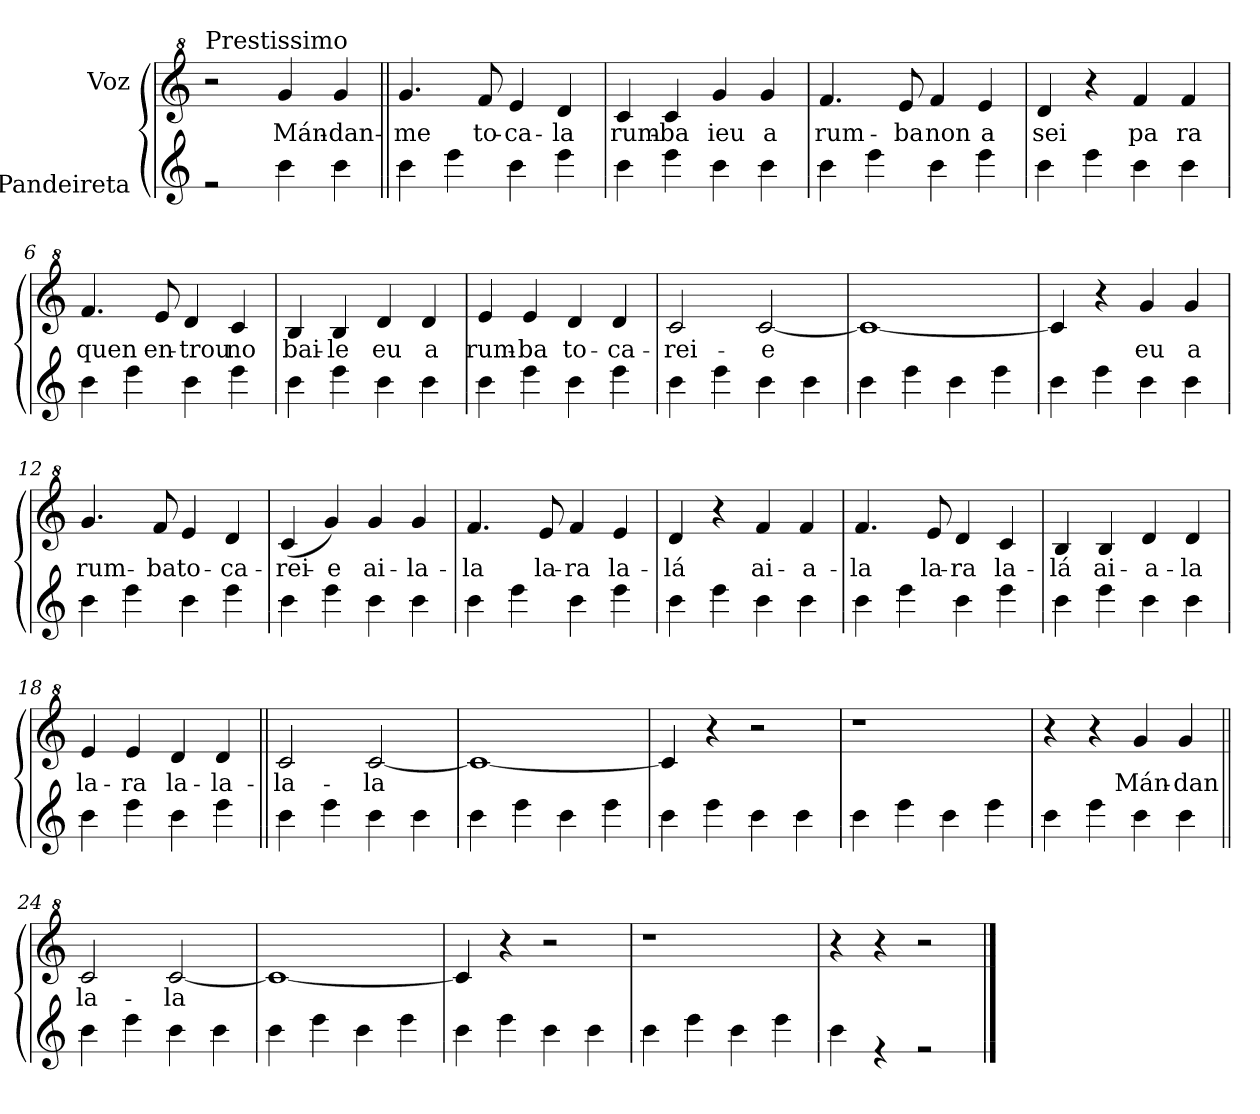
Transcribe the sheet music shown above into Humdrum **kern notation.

**kern	**kern	**text
*part2	*part1	*part1
*staff2	*staff1	*staff1
*I"Pandeireta	*I"Voz	*
*stria1	*	*
*clefG2	*clefG^2	*
*k[]	*k[]	*
*C:	*C:	*
=1	=1	=1
!	!LO:TX:a:t=Prestissimo	!
2r	2r	.
4b\	4gg/	Mán-
4b\	4gg/	-dan-
=2||	=2||	=2||
4b\	4.gg/	-me
4dd\	.	.
.	8ff/	to-
4b\	4ee/	-ca-
4dd\	4dd/	-la
=3	=3	=3
4b\	4cc/	rum-
4dd\	4cc/	-ba
4b\	4gg/	ieu
4b\	4gg/	a
=4	=4	=4
4b\	4.ff/	rum-
4dd\	.	.
.	8ee/	-ba
4b\	4ff/	non
4dd\	4ee/	a
=5	=5	=5
4b\	4dd/	sei
4dd\	4r	.
4b\	4ff/	pa
4b\	4ff/	ra
!!LO:LB:g=z
=6	=6	=6
4b\	4.ff/	quen
4dd\	.	.
.	8ee/	en-
4b\	4dd/	-trou
4dd\	4cc/	no
=7	=7	=7
4b\	4b/	bai-
4dd\	4b/	-le
4b\	4dd/	eu
4b\	4dd/	a
=8	=8	=8
4b\	4ee/	rum-
4dd\	4ee/	-ba
4b\	4dd/	to-
4dd\	4dd/	-ca-
=9	=9	=9
4b\	2cc/	-rei-
4dd\	.	.
4b\	[2cc/	-e
4b\	.	.
=10	=10	=10
4b\	1cc_	.
4dd\	.	.
4b\	.	.
4dd\	.	.
=11	=11	=11
4b\	4cc/]	.
4dd\	4r	.
4b\	4gg/	eu
4b\	4gg/	a
!!LO:LB:g=z
=12	=12	=12
4b\	4.gg/	rum-
4dd\	.	.
.	8ff/	-ba
4b\	4ee/	to-
4dd\	4dd/	-ca-
=13	=13	=13
4b\	(4cc/	-rei-
4dd\	4gg/)	-e
4b\	4gg/	ai-
4b\	4gg/	-la-
=14	=14	=14
4b\	4.ff/	-la
4dd\	.	.
.	8ee/	la-
4b\	4ff/	-ra
4dd\	4ee/	la-
=15	=15	=15
4b\	4dd/	-lá
4dd\	4r	.
4b\	4ff/	ai-
4b\	4ff/	-a-
=16	=16	=16
4b\	4.ff/	-la
4dd\	.	.
.	8ee/	la-
4b\	4dd/	-ra
4dd\	4cc/	la-
=17	=17	=17
4b\	4b/	-lá
4dd\	4b/	ai-
4b\	4dd/	-a-
4b\	4dd/	-la
!!LO:LB:g=z
=18	=18	=18
4b\	4ee/	la-
4dd\	4ee/	-ra
4b\	4dd/	la-
4dd\	4dd/	-la-
=19||	=19||	=19||
4b\	2cc/	-la-
4dd\	.	.
4b\	[2cc/	-la
4b\	.	.
=20	=20	=20
4b\	1cc_	.
4dd\	.	.
4b\	.	.
4dd\	.	.
=21	=21	=21
4b\	4cc/]	.
4dd\	4r	.
4b\	2r	.
4b\	.	.
=22	=22	=22
4b\	1r	.
4dd\	.	.
4b\	.	.
4dd\	.	.
=23	=23	=23
4b\	4r	.
4dd\	4r	.
4b\	4gg/	-Mán-
4b\	4gg/	-dan
=24||	=24||	=24||
4b\	2cc/	-la-
4dd\	.	.
4b\	[2cc/	-la
4b\	.	.
=25	=25	=25
4b\	1cc_	.
4dd\	.	.
4b\	.	.
4dd\	.	.
!!LO:PB:g=z
=26	=26	=26
4b\	4cc/]	.
4dd\	4r	.
4b\	2r	.
4b\	.	.
=27	=27	=27
4b\	1r	.
4dd\	.	.
4b\	.	.
4dd\	.	.
=28	=28	=28
4b\	4r	.
4r	4r	.
2r	2r	.
==	==	==
*-	*-	*-
